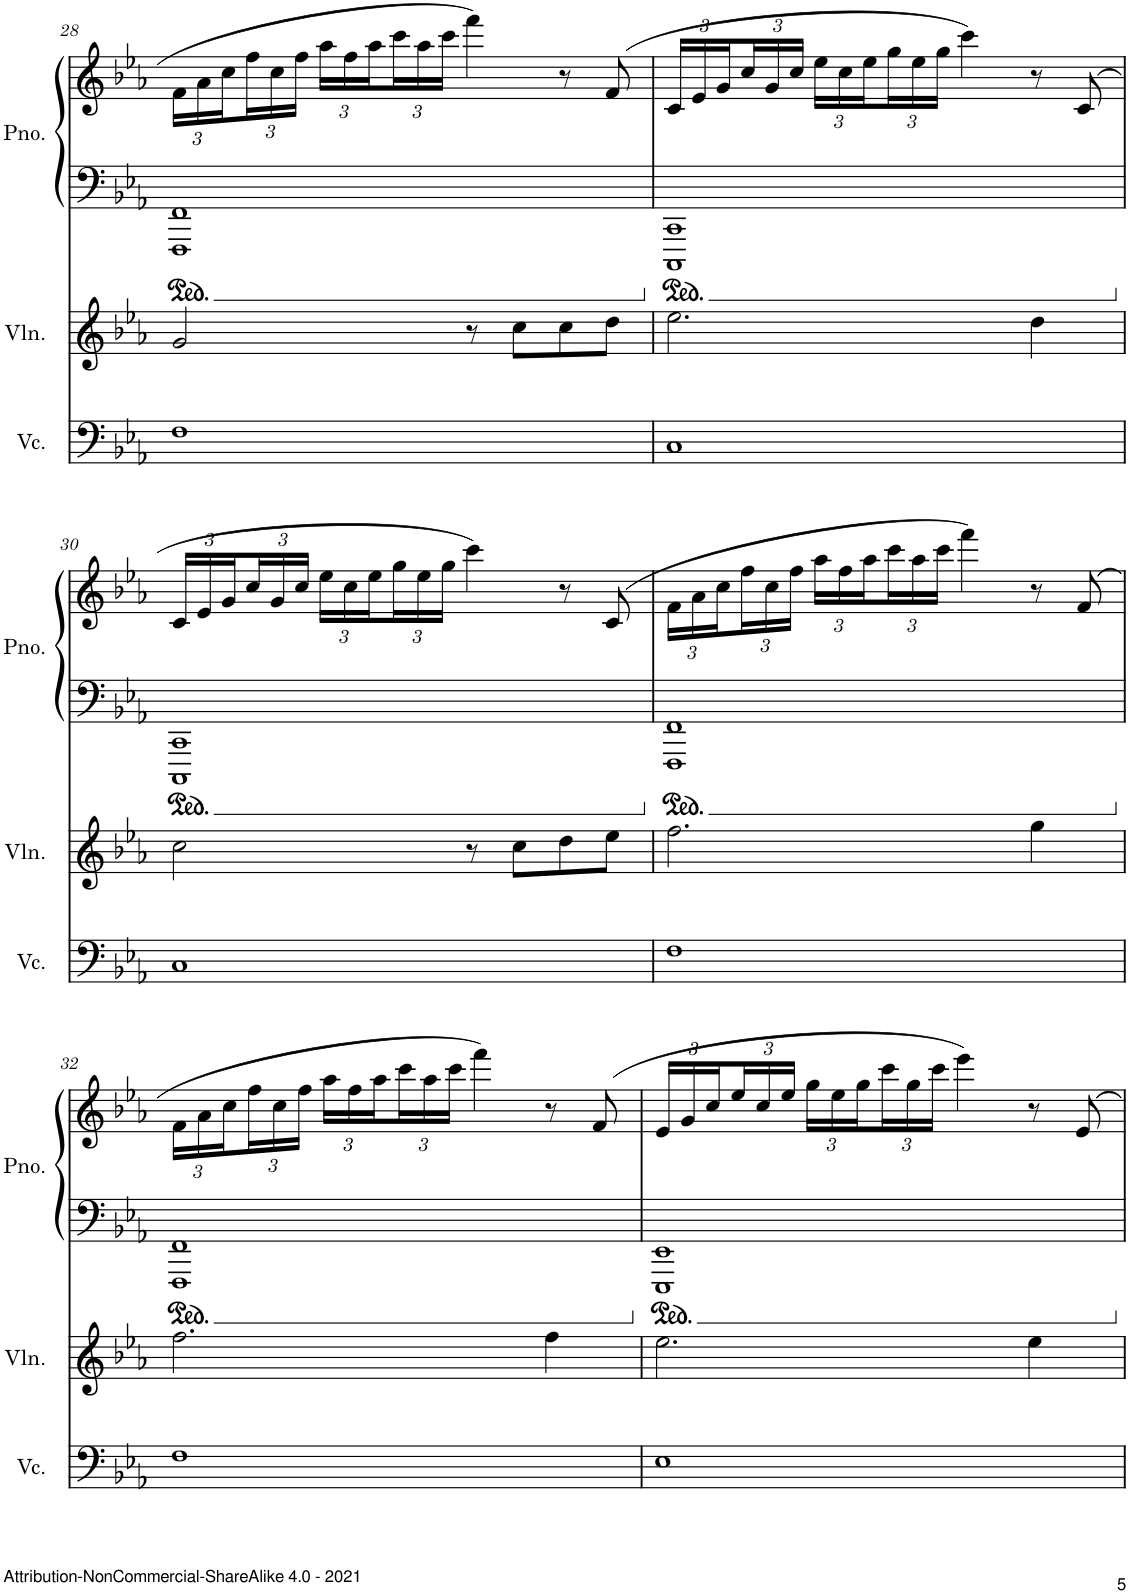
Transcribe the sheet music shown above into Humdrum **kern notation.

**kern	**kern	**kern	**kern
*part3	*part2	*part1	*part1
*staff4	*staff3	*staff2	*staff1
*I"Violoncello	*I"Violin	*I"Piano	*
*I'Vc.	*I'Vln.	*I'Pno.	*
!!LO:PB:g=z
*clefF4	*clefG2	*clefF4	*clefG2
*k[b-e-a-]	*k[b-e-a-]	*k[b-e-a-]	*k[b-e-a-]
*M4/4	*M4/4	*M4/4	*M4/4
*	*	*	*Xbrackettup
=28	=28	=28	=28
1F	2g/	1FFF 1FF	24f\LL
.	.	.	24a-\
.	.	.	24cc\
.	.	.	24ff\
.	.	.	24cc\
.	.	.	24ff\JJ
.	.	.	24aa-\LL
.	.	.	24ff\
.	.	.	24aa-\
.	.	.	24ccc\
.	.	.	24aa-\
.	.	.	24ccc\JJ
.	8r	.	4fff\
.	8cc\L	.	.
.	8cc\	.	8r
.	8dd\J	.	(8f/
=29	=29	=29	=29
1C	2.ee-\	1CCC 1CC	24c/LL
.	.	.	24e-/
.	.	.	24g/
.	.	.	24cc/
.	.	.	24g/
.	.	.	24cc/JJ
.	.	.	24ee-\LL
.	.	.	24cc\
.	.	.	24ee-\
.	.	.	24gg\
.	.	.	24ee-\
.	.	.	24gg\JJ
.	.	.	4ccc\)
.	4dd\	.	8r
.	.	.	(8c/
!!LO:LB:g=z
=30	=30	=30	=30
1C	2cc\	1CCC 1CC	24c/LL
.	.	.	24e-/
.	.	.	24g/
.	.	.	24cc/
.	.	.	24g/
.	.	.	24cc/JJ
.	.	.	24ee-\LL
.	.	.	24cc\
.	.	.	24ee-\
.	.	.	24gg\
.	.	.	24ee-\
.	.	.	24gg\JJ
.	8r	.	4ccc\)
.	8cc\L	.	.
.	8dd\	.	8r
.	8ee-\J	.	(8c/
=31	=31	=31	=31
1F	2.ff\	1FFF 1FF	24f\LL
.	.	.	24a-\
.	.	.	24cc\
.	.	.	24ff\
.	.	.	24cc\
.	.	.	24ff\JJ
.	.	.	24aa-\LL
.	.	.	24ff\
.	.	.	24aa-\
.	.	.	24ccc\
.	.	.	24aa-\
.	.	.	24ccc\JJ
.	.	.	4fff\)
.	4gg\	.	8r
.	.	.	(8f/
!!LO:LB:g=z
=32	=32	=32	=32
1F	2.ff\	1FFF 1FF	24f\LL
.	.	.	24a-\
.	.	.	24cc\
.	.	.	24ff\
.	.	.	24cc\
.	.	.	24ff\JJ
.	.	.	24aa-\LL
.	.	.	24ff\
.	.	.	24aa-\
.	.	.	24ccc\
.	.	.	24aa-\
.	.	.	24ccc\JJ
.	.	.	4fff\)
.	4ff\	.	8r
.	.	.	(8f/
=33	=33	=33	=33
1E-	2.ee-\	1EEE- 1EE-	24e-/LL
.	.	.	24g/
.	.	.	24cc/
.	.	.	24ee-/
.	.	.	24cc/
.	.	.	24ee-/JJ
.	.	.	24gg\LL
.	.	.	24ee-\
.	.	.	24gg\
.	.	.	24ccc\
.	.	.	24gg\
.	.	.	24ccc\JJ
.	.	.	4eee-\)
.	4ee-\	.	8r
.	.	.	8e-/
=	=	=	=
*-	*-	*-	*-
